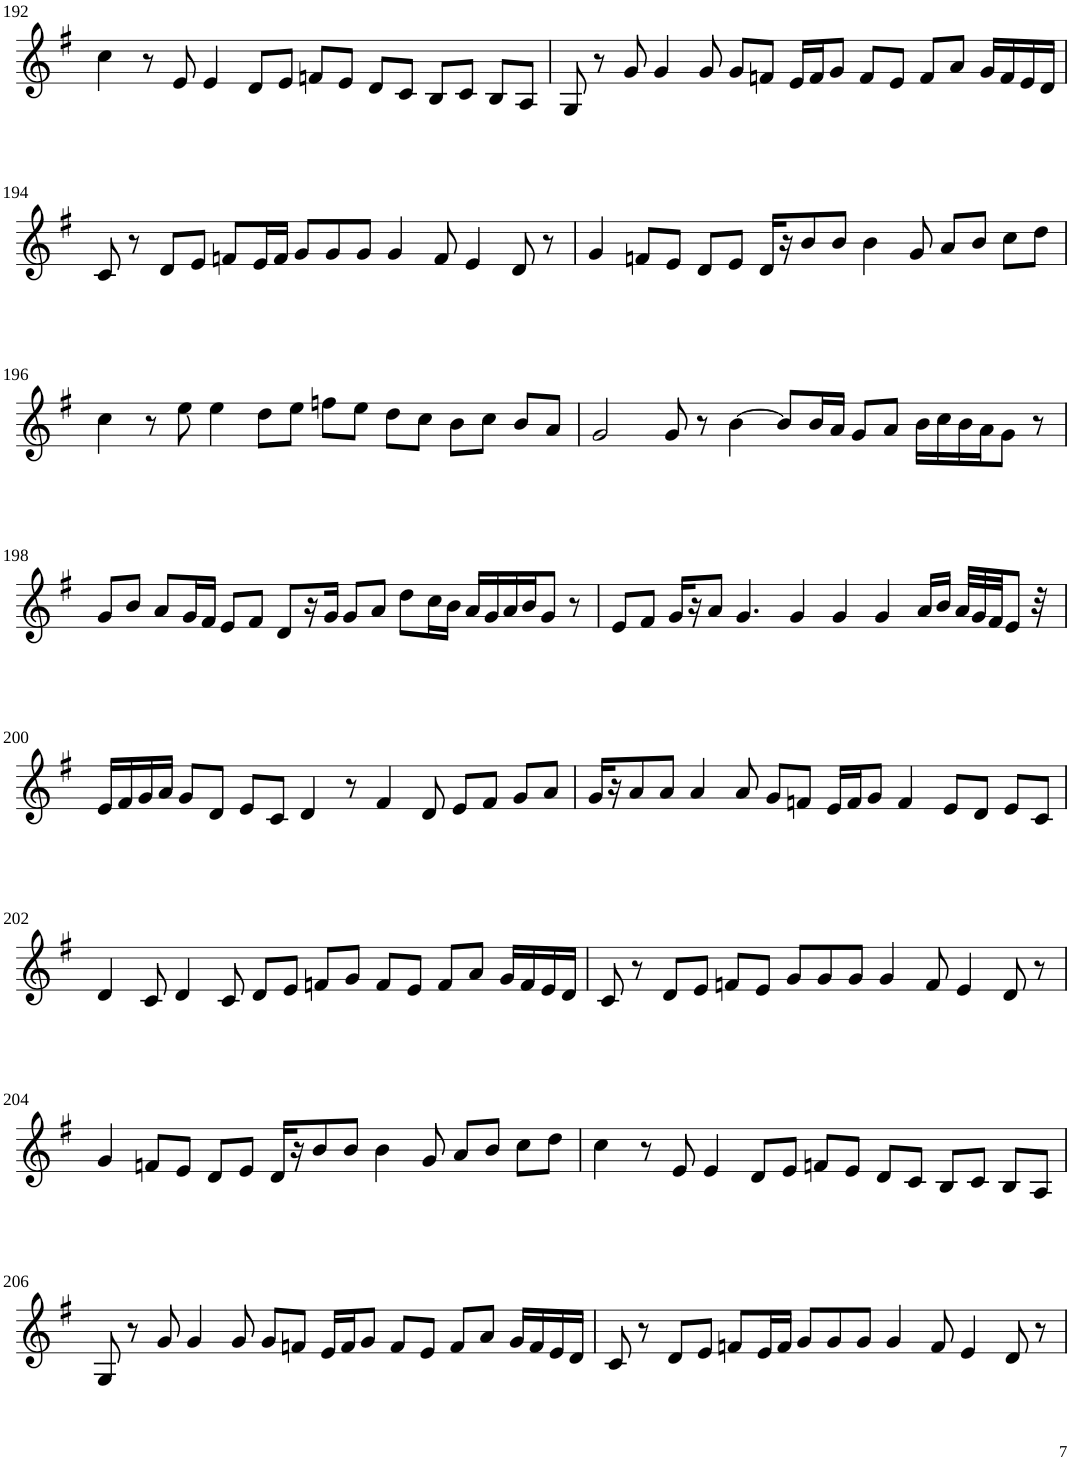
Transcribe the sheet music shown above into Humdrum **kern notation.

**kern
*part1
*staff1
*I"Violin
!!LO:PB:g=z
*clefG2
*k[f#]
*G:
*M8/4
=192
4cc\
8r
8e/
4e/
8d/L
8e/J
8fn/L
8e/J
8d/L
8c/J
8B/L
8c/J
8B/L
8A/J
=193
8G/
8r
8g/
4g/
8g/
8g/L
8fn/J
16e/LL
16f/J
8g/J
8f/L
8e/J
8f/L
8a/J
16g/LL
16f/
16e/
16d/JJ
!!LO:LB:g=z
=194
8c/
8r
8d/L
8e/J
8fn/L
16e/L
16f/JJ
8g/L
8g/
8g/J
4g/
8f/
4e/
8d/
8r
=195
4g/
8fn/L
8e/J
8d/L
8e/J
16d/LL
16r
8b/
8b/J
4b\
8g/
8a/L
8b/J
8cc\L
8dd\J
!!LO:LB:g=z
=196
4cc\
8r
8ee\
4ee\
8dd\L
8ee\J
8ffn\L
8ee\J
8dd\L
8cc\J
8b\L
8cc\J
8b/L
8a/J
=197
2g/
8g/
8r
[4b\
8b/L]
16b/L
16a/JJ
8g/L
8a/J
16b\LL
16cc\
16b\
16a\J
8g\J
8r
!!LO:LB:g=z
=198
8g/L
8b/J
8a/L
16g/L
16f#/JJ
8e/L
8f#/J
8d/L
16r
16g/JJ
8g/L
8a/J
8dd\L
16cc\L
16b\JJ
16a/LL
16g/
16a/
16b/J
8g/J
8r
=199
8e/L
8f#/J
16g/LL
16r
8a/J
4.g/
4g/
4g/
4g/
16a/LL
16b/JJ
32a/LLL
32g/
32f#/JJ
8e/J
32r
!!LO:LB:g=z
=200
16e/LL
16f#/
16g/
16a/JJ
8g/L
8d/J
8e/L
8c/J
4d/
8r
4f#/
8d/
8e/L
8f#/J
8g/L
8a/J
=201
16g/LL
16r
8a/
8a/J
4a/
8a/
8g/L
8fn/J
16e/LL
16f/J
8g/J
4f/
8e/L
8d/J
8e/L
8c/J
!!LO:LB:g=z
=202
4d/
8c/
4d/
8c/
8d/L
8e/J
8fn/L
8g/J
8f/L
8e/J
8f/L
8a/J
16g/LL
16f/
16e/
16d/JJ
=203
8c/
8r
8d/L
8e/J
8fn/L
8e/J
8g/L
8g/
8g/J
4g/
8f/
4e/
8d/
8r
!!LO:LB:g=z
=204
4g/
8fn/L
8e/J
8d/L
8e/J
16d/LL
16r
8b/
8b/J
4b\
8g/
8a/L
8b/J
8cc\L
8dd\J
=205
4cc\
8r
8e/
4e/
8d/L
8e/J
8fn/L
8e/J
8d/L
8c/J
8B/L
8c/J
8B/L
8A/J
!!LO:LB:g=z
=206
8G/
8r
8g/
4g/
8g/
8g/L
8fn/J
16e/LL
16f/J
8g/J
8f/L
8e/J
8f/L
8a/J
16g/LL
16f/
16e/
16d/JJ
=207
8c/
8r
8d/L
8e/J
8fn/L
16e/L
16f/JJ
8g/L
8g/
8g/J
4g/
8f/
4e/
8d/
8r
=
*-
